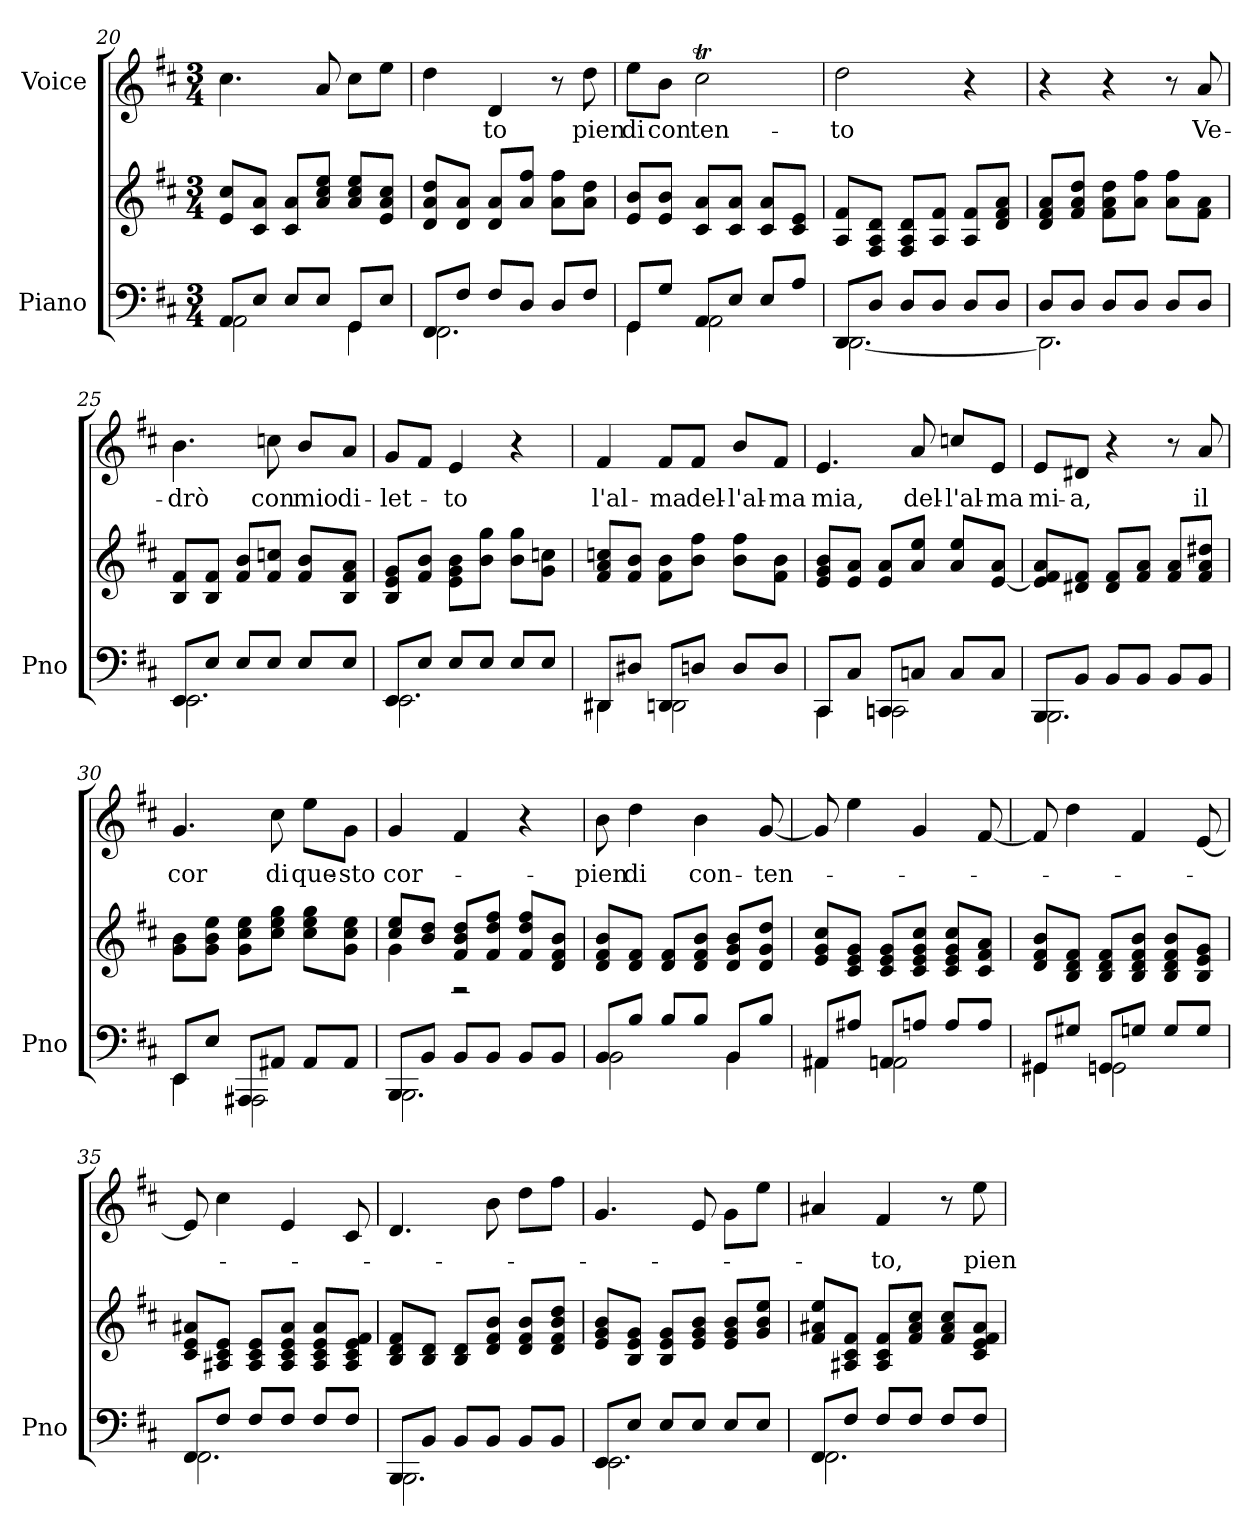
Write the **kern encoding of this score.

**kern	**kern	**kern	**text
*part2	*part2	*part1	*part1
*staff3	*staff2	*staff1	*staff1
*I"Piano	*	*I"Voice	*
*I'Pno	*	*	*
*clefF4	*clefG2	*clefG2	*
*k[f#c#]	*k[f#c#]	*k[f#c#]	*
*M3/4	*M3/4	*M3/4	*
=20	=20	=20	=20
*^	*	*	*
8AA/L	2AA\	8e/ 8cc#/L	4.cc#\	.
8E/J	.	8c#/ 8a/J	.	.
8E/L	.	8c#/ 8a/L	.	.
8E/J	.	8a/ 8cc#/ 8ee/J	8a/	.
8GG/L	4GG\	8a/ 8cc#/ 8ee/L	8cc#\L	.
8E/J	.	8e/ 8a/ 8cc#/J	8ee\J	.
!!LO:LB:g=z
=21	=21	=21	=21	=21
8FF#/L	2.FF#\	8d/ 8a/ 8dd/L	4dd\	.
8F#/J	.	8d/ 8a/J	.	.
!	!	!	!	!LO:LY:b
8F#/L	.	8d/ 8a/L	4d/	-to
8D/J	.	8a/ 8ff#/J	.	.
8D/L	.	8a\ 8ff#\L	8r	.
!	!	!	!	!LO:LY:b
8F#/J	.	8a\ 8dd\J	8dd\	pien
=22	=22	=22	=22	=22
!	!	!	!	!LO:LY:b
8GG/L	4GG\	8e/ 8b/L	8ee\L	di
!	!	!	!	!LO:LY:b
8G/J	.	8e/ 8b/J	8b\J	con
!	!	!	!	!LO:LY:b
8AA/L	2AA\	8c#/ 8a/L	2cc#t\	ten-
8E/J	.	8c#/ 8a/J	.	.
8E/L	.	8c#/ 8a/L	.	.
8A/J	.	8c#/ 8e/J	.	.
=23	=23	=23	=23	=23
!	!	!	!	!LO:LY:b
8DD/L	[2.DD\	8A/ 8f#/L	2dd\	-to
8D/J	.	8F#/ 8A/ 8d/J	.	.
8D/L	.	8F#/ 8A/ 8d/L	.	.
8D/J	.	8A/ 8f#/J	.	.
8D/L	.	8A/ 8f#/L	4r	.
8D/J	.	8d/ 8f#/ 8a/J	.	.
=24	=24	=24	=24	=24
8D/L	2.DD\]	8d/ 8f#/ 8a/L	4r	.
8D/J	.	8f#/ 8a/ 8dd/J	.	.
8D/L	.	8f#\ 8a\ 8dd\L	4r	.
8D/J	.	8a\ 8ff#\J	.	.
8D/L	.	8a\ 8ff#\L	8r	.
!	!	!	!	!LO:LY:b
8D/J	.	8f#\ 8a\J	8a/	Ve-
!!LO:LB:g=z
=25	=25	=25	=25	=25
!	!	!	!	!LO:LY:b
8EE/L	2.EE\	8B/ 8f#/L	4.b\	-drò
8E/J	.	8B/ 8f#/J	.	.
8E/L	.	8f#/ 8b/L	.	.
!	!	!	!	!LO:LY:b
8E/J	.	8f#/ 8ccn/J	8ccn\	con
!	!	!	!	!LO:LY:b
8E/L	.	8f#/ 8b/L	8b/L	mio
!	!	!	!	!LO:LY:b
8E/J	.	8B/ 8f#/ 8a/J	8a/J	di-
=26	=26	=26	=26	=26
!	!	!	!	!LO:LY:b
8EE/L	2.EE\	8B/ 8e/ 8g/L	8g/L	-let-
8E/J	.	8f#/ 8b/J	8f#/J	.
!	!	!	!	!LO:LY:b
8E/L	.	8e\ 8g\ 8b\L	4e/	-to
8E/J	.	8b\ 8gg\J	.	.
8E/L	.	8b\ 8gg\L	4r	.
8E/J	.	8g\ 8ccn\J	.	.
=27	=27	=27	=27	=27
!	!	!	!	!LO:LY:b
8DD#X/L	4DD#X\	8f#/ 8a/ 8ccn/L	4f#/	l'al-
8D#X/J	.	8f#/ 8b/J	.	.
!	!	!	!	!LO:LY:b
8DDn/L	2DD\	8f#\ 8b\L	8f#/L	-ma
!	!	!	!	!LO:LY:b
8Dn/J	.	8b\ 8ff#\J	8f#/J	del-
!	!	!	!	!LO:LY:b
8D/L	.	8b\ 8ff#\L	8b/L	-l'al-
!	!	!	!	!LO:LY:b
8D/J	.	8f#\ 8b\J	8f#/J	-ma
=28	=28	=28	=28	=28
!	!	!	!	!LO:LY:b
8CC#/L	4CC#\	8e/ 8g/ 8b/L	4.e/	mia,
8C#/J	.	8e/ 8a/J	.	.
8CCn/L	2CCn\	8e/ 8a/L	.	.
!	!	!	!	!LO:LY:b
8Cn/J	.	8a/ 8ee/J	8a/	del-
!	!	!	!	!LO:LY:b
8C/L	.	8a/ 8ee/L	8ccn/L	-l'al-
!	!	!	!	!LO:LY:b
8C/J	.	[8e/ 8a/J	8e/J	-ma
!!LO:PB:g=z
=29	=29	=29	=29	=29
!	!	!	!	!LO:LY:b
8BBB/L	2.BBB\	8e/] 8f#/ 8a/L	8e/L	mi-
!	!	!	!	!LO:LY:b
8BB/J	.	8d#X/ 8f#/J	8d#X/J	-a,
8BB/L	.	8d#/ 8f#/L	4r	.
8BB/J	.	8f#/ 8a/J	.	.
8BB/L	.	8f#/ 8a/L	8r	.
!	!	!	!	!LO:LY:b
8BB/J	.	8f#/ 8a/ 8dd#X/J	8a/	il
=30	=30	=30	=30	=30
!	!	!	!	!LO:LY:b
8EE/L	4EE\	8g\ 8b\L	4.g/	cor
8E/J	.	8g\ 8b\ 8ee\J	.	.
8AAA#X/L	2AAA#X\	8g\ 8cc#\ 8ee\L	.	.
!	!	!	!	!LO:LY:b
8AA#X/J	.	8cc#\ 8ee\ 8gg\J	8cc#\	di
!	!	!	!	!LO:LY:b
8AA#/L	.	8cc#\ 8ee\ 8gg\L	8ee\L	que-
!	!	!	!	!LO:LY:b
8AA#/J	.	8g\ 8cc#\ 8ee\J	8g\J	-sto
=31	=31	=31	=31	=31
*	*	*^	*	*
!	!	!	!	!	!LO:LY:b
8BBB/L	2.BBB\	8cc#/ 8ee/L	4g\	4g/	cor-
8BB/J	.	8b/ 8dd/J	.	.	.
8BB/L	.	8f#/ 8b/ 8dd/L	2r	4f#/	.
8BB/J	.	8f#/ 8dd/ 8ff#/J	.	.	.
8BB/L	.	8f#/ 8dd/ 8ff#/L	.	4r	.
8BB/J	.	8d/ 8f#/ 8b/J	.	.	.
*	*	*v	*v	*	*
=32	=32	=32	=32	=32
!	!	!	!	!LO:LY:b
8BB/L	2BB\	8d/ 8f#/ 8b/L	8b\	pien
!	!	!	!	!LO:LY:b
8B/J	.	8d/ 8f#/J	4dd\	di
8B/L	.	8d/ 8f#/L	.	.
!	!	!	!	!LO:LY:b
8B/J	.	8d/ 8f#/ 8b/J	4b\	con-
8BB/L	4BB\	8d/ 8g/ 8b/L	.	.
!	!	!	!	!LO:LY:b
8B/J	.	8d/ 8g/ 8dd/J	[8g/	-ten-
!!LO:LB:g=z
=33	=33	=33	=33	=33
8AA#X/L	4AA#X\	8e/ 8g/ 8cc#/L	8g/]	.
8A#X/J	.	8c#/ 8e/ 8g/J	4ee\	.
8AAn/L	2AAn\	8c#/ 8e/ 8g/L	.	.
8An/J	.	8c#/ 8e/ 8g/ 8cc#/J	4g/	.
8A/L	.	8c#/ 8e/ 8g/ 8cc#/L	.	.
8A/J	.	8c#/ 8f#/ 8a/J	[8f#/	.
=34	=34	=34	=34	=34
8GG#X/L	4GG#X\	8d/ 8f#/ 8b/L	8f#/]	.
8G#X/J	.	8B/ 8d/ 8f#/J	4dd\	.
8GGn/L	2GGn\	8B/ 8d/ 8f#/L	.	.
8Gn/J	.	8B/ 8d/ 8f#/ 8b/J	4f#/	.
8G/L	.	8B/ 8d/ 8f#/ 8b/L	.	.
8G/J	.	8B/ 8e/ 8g/J	[8e/	.
=35	=35	=35	=35	=35
8FF#/L	2.FF#\	8c#/ 8e/ 8a#X/L	8e/]	.
8F#/J	.	8A#X/ 8c#/ 8e/J	4cc#\	.
8F#/L	.	8A#/ 8c#/ 8e/L	.	.
8F#/J	.	8A#/ 8c#/ 8e/ 8a#/J	4e/	.
8F#/L	.	8A#/ 8c#/ 8e/ 8a#/L	.	.
8F#/J	.	8A#/ 8c#/ 8e/ 8f#/J	8c#/	.
=36	=36	=36	=36	=36
8BBB/L	2.BBB\	8B/ 8d/ 8f#/L	4.d/	.
8BB/J	.	8B/ 8d/J	.	.
8BB/L	.	8B/ 8d/L	.	.
8BB/J	.	8d/ 8f#/ 8b/J	8b\	.
8BB/L	.	8d/ 8f#/ 8b/L	8dd\L	.
8BB/J	.	8d/ 8f#/ 8b/ 8dd/J	8ff#\J	.
!!LO:LB:g=z
=37	=37	=37	=37	=37
8EE/L	2.EE\	8e/ 8g/ 8b/L	4.g/	.
8E/J	.	8B/ 8e/ 8g/J	.	.
8E/L	.	8B/ 8e/ 8g/L	.	.
8E/J	.	8e/ 8g/ 8b/J	8e/	.
8E/L	.	8e/ 8g/ 8b/L	8g\L	.
8E/J	.	8g/ 8b/ 8ee/J	8ee\J	.
=38	=38	=38	=38	=38
8FF#/L	2.FF#\	8f#/ 8a#X/ 8ee/L	4a#X/	.
8F#/J	.	8A#X/ 8c#/ 8f#/J	.	.
!	!	!	!	!LO:LY:b
8F#/L	.	8A#/ 8c#/ 8f#/L	4f#/	-to,
8F#/J	.	8f#/ 8a#/ 8cc#/J	.	.
8F#/L	.	8f#/ 8a#/ 8cc#/L	8r	.
!	!	!	!	!LO:LY:b
8F#/J	.	8c#/ 8e/ 8f#/ 8a#/J	8ee\	pien
*v	*v	*	*	*
=	=	=	=
*-	*-	*-	*-
